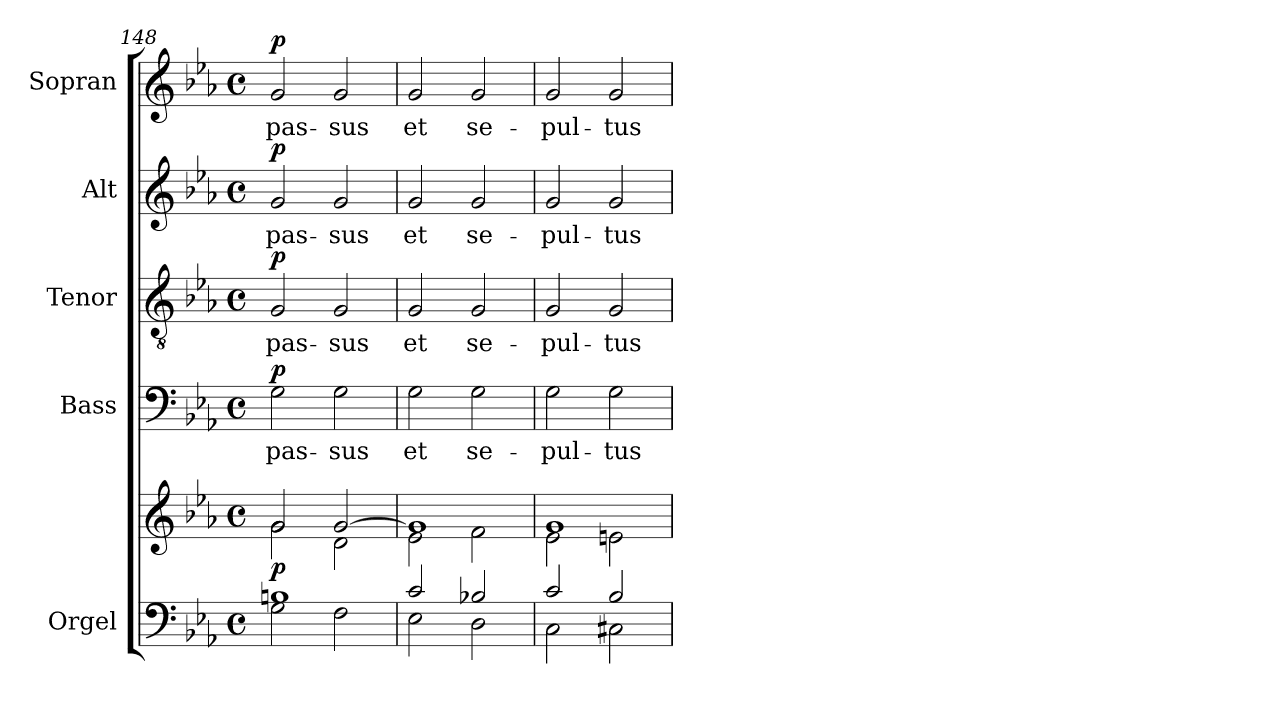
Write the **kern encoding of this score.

**kern	**kern	**dynam	**kern	**text	**dynam	**kern	**text	**dynam	**kern	**text	**dynam	**kern	**text	**dynam
*part5	*part5	*part5	*part4	*part4	*part4	*part3	*part3	*part3	*part2	*part2	*part2	*part1	*part1	*part1
*staff6	*staff5	*staff5/6	*staff4	*staff4	*staff4	*staff3	*staff3	*staff3	*staff2	*staff2	*staff2	*staff1	*staff1	*staff1
*I"Orgel	*	*	*I"Bass	*	*	*I"Tenor	*	*	*I"Alt	*	*	*I"Sopran	*	*
*I'Org.	*	*	*I'B.	*	*	*I'T.	*	*	*I'A.	*	*	*I'S.	*	*
*clefF4	*clefG2	*	*clefF4	*	*	*clefGv2	*	*	*clefG2	*	*	*clefG2	*	*
*k[b-e-a-]	*k[b-e-a-]	*	*k[b-e-a-]	*	*	*k[b-e-a-]	*	*	*k[b-e-a-]	*	*	*k[b-e-a-]	*	*
*E-:	*E-:	*	*E-:	*	*	*E-:	*	*	*E-:	*	*	*E-:	*	*
*M4/4	*M4/4	*	*M4/4	*	*	*M4/4	*	*	*M4/4	*	*	*M4/4	*	*
*met(c)	*met(c)	*	*met(c)	*	*	*met(c)	*	*	*met(c)	*	*	*met(c)	*	*
=148	=148	=148	=148	=148	=148	=148	=148	=148	=148	=148	=148	=148	=148	=148
*^	*^	*	*	*	*	*	*	*	*	*	*	*	*	*
!	!	!	!	!LO:DY:b	!	!LO:LY:b	!LO:DY:a	!	!LO:LY:b	!LO:DY:a	!	!LO:LY:b	!LO:DY:a	!	!LO:LY:b	!LO:DY:a
1Bn	2G\	2g/	2g\	p	2G\	pas-	p	2G/	pas-	p	2g/	pas-	p	2g/	pas-	p
!	!	!	!	!	!	!LO:LY:b	!	!	!LO:LY:b	!	!	!LO:LY:b	!	!	!LO:LY:b	!
.	2F\	[>2g/	2d\	.	2G\	-sus	.	2G/	-sus	.	2g/	-sus	.	2g/	-sus	.
=149	=149	=149	=149	=149	=149	=149	=149	=149	=149	=149	=149	=149	=149	=149	=149	=149
!	!	!	!	!	!	!LO:LY:b	!	!	!LO:LY:b	!	!	!LO:LY:b	!	!	!LO:LY:b	!
2c/	2E-\	1g]	2e-\	.	2G\	et	.	2G/	et	.	2g/	et	.	2g/	et	.
!	!	!	!	!	!	!LO:LY:b	!	!	!LO:LY:b	!	!	!LO:LY:b	!	!	!LO:LY:b	!
2B-X/	2D\	.	2f\	.	2G\	se-	.	2G/	se-	.	2g/	se-	.	2g/	se-	.
!!LO:LB:g=z
=150	=150	=150	=150	=150	=150	=150	=150	=150	=150	=150	=150	=150	=150	=150	=150	=150
!	!	!	!	!	!	!LO:LY:b	!	!	!LO:LY:b	!	!	!LO:LY:b	!	!	!LO:LY:b	!
2c/	2C\	1g	2e-\	.	2G\	-pul-	.	2G/	-pul-	.	2g/	-pul-	.	2g/	-pul-	.
!	!	!	!	!	!	!LO:LY:b	!	!	!LO:LY:b	!	!	!LO:LY:b	!	!	!LO:LY:b	!
2B-/	2C#X\	.	2en\	.	2G\	-tus	.	2G/	-tus	.	2g/	-tus	.	2g/	-tus	.
*v	*v	*	*	*	*	*	*	*	*	*	*	*	*	*	*	*
*	*v	*v	*	*	*	*	*	*	*	*	*	*	*	*	*
=	=	=	=	=	=	=	=	=	=	=	=	=	=	=
*-	*-	*-	*-	*-	*-	*-	*-	*-	*-	*-	*-	*-	*-	*-
